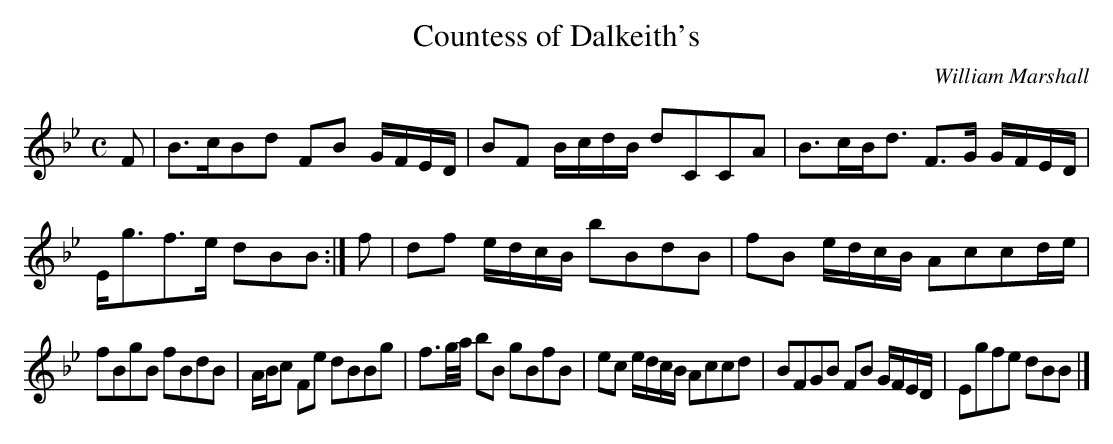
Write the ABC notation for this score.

X:1
T:Countess of Dalkeith's
C:William Marshall
L:1/8
M:C
K:Bb
F|B>cBd FB G/F/E/D/|BF B/c/d/B/ dCCA|B>cB<d F>G G/F/E/D/|E<gf>e dBB:|f|df e/d/c/B/ bBdB|fB e/d/c/B/ Accd/e/|
fBgB fBdB|A/B/c Fe dBBg|f3/2g//a// bB gBfB|ec e/d/c/B/ Accd|BFGB FB G/F/E/D/|Egfe dBB|]
